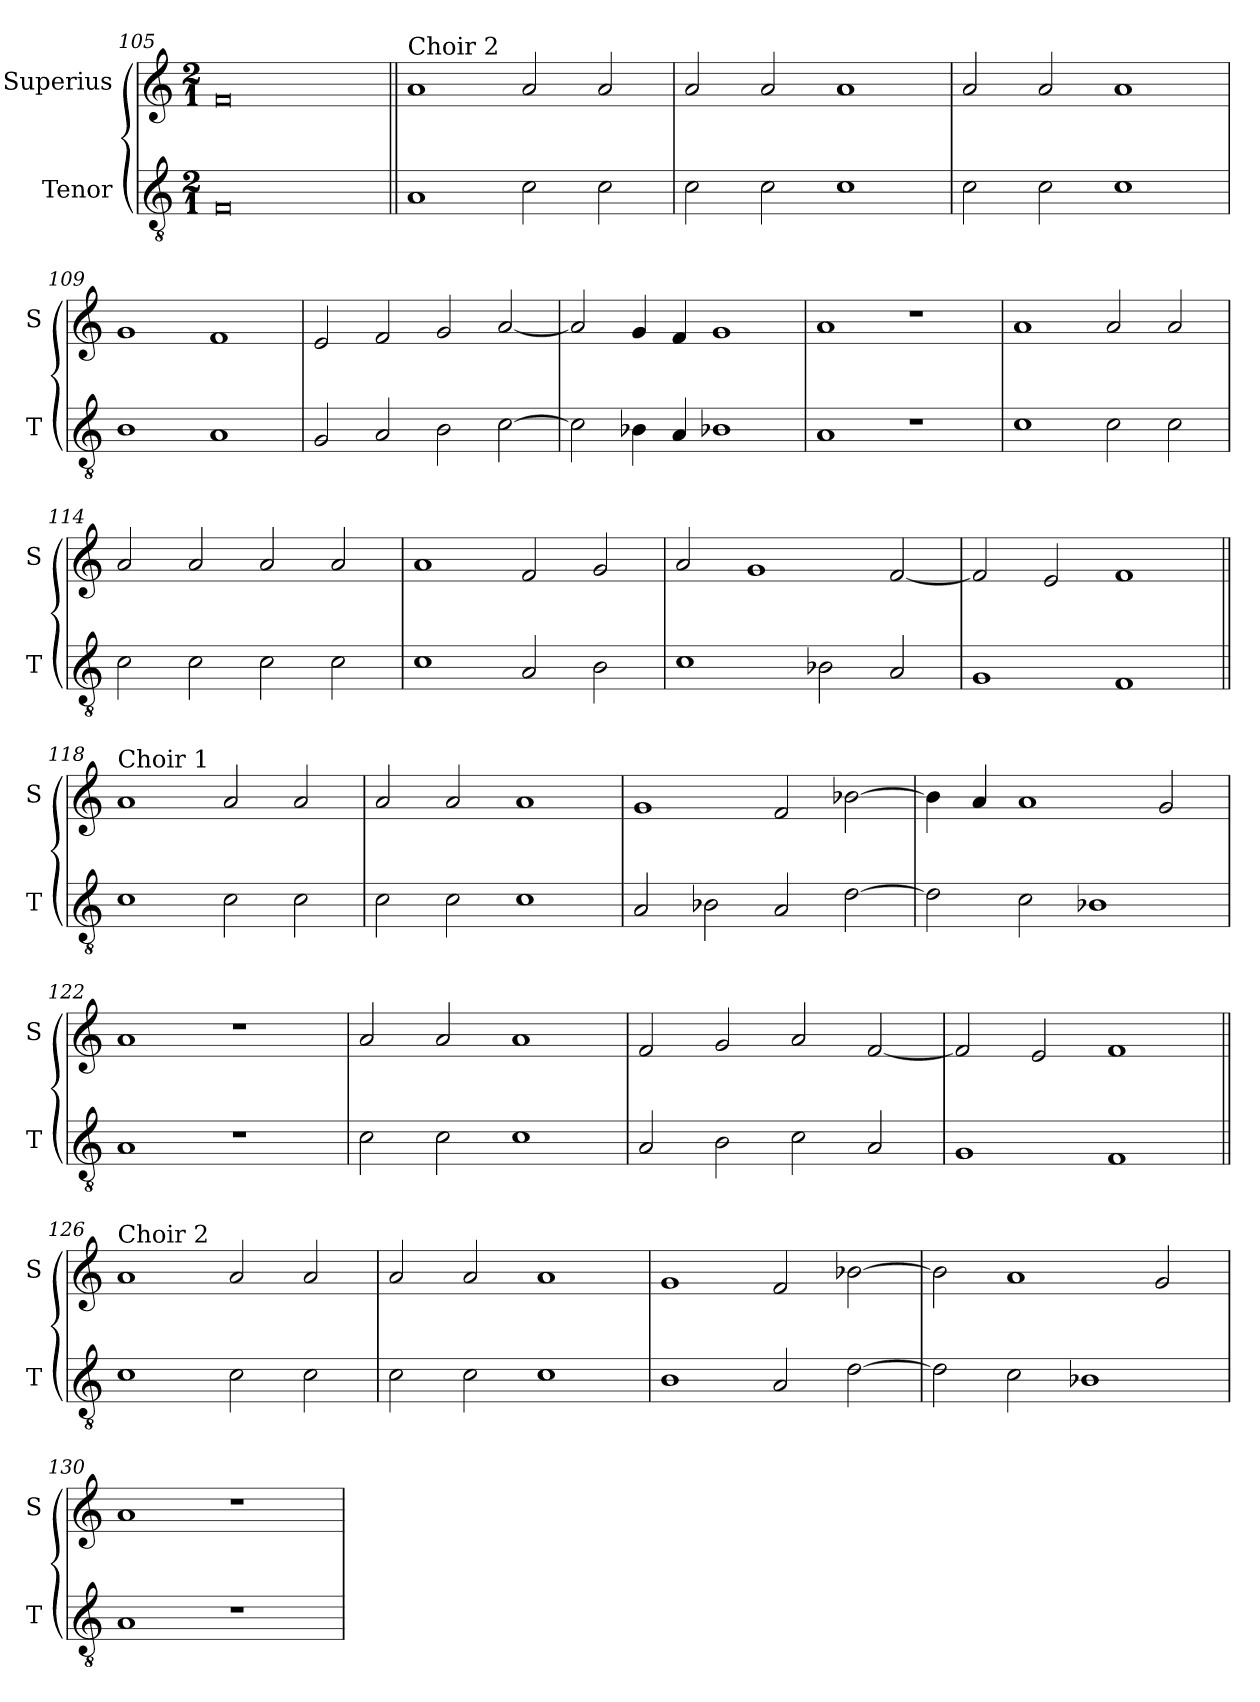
**kern	**kern
*part2	*part1
*staff2	*staff1
*I"Tenor	*I"Superius
*I'T	*I'S
*clefGv2	*clefG2
*k[]	*k[]
*M2/1	*M2/1
=105	=105
0F	0f
=106||	=106||
!	!LO:TX:a:t=Choir 2
1A	1a
2c\	2a/
2c\	2a/
=107	=107
2c\	2a/
2c\	2a/
1c	1a
=108	=108
2c\	2a/
2c\	2a/
1c	1a
=109	=109
1B	1g
1A	1f
=110	=110
2G/	2e/
2A/	2f/
2B\	2g/
[2c\	[2a/
=111	=111
2c\]	2a/]
4B-X\	4g/
4A/	4f/
1B-X	1g
=112	=112
1A	1a
1r	1r
=113	=113
1c	1a
2c\	2a/
2c\	2a/
=114	=114
2c\	2a/
2c\	2a/
2c\	2a/
2c\	2a/
=115	=115
1c	1a
2A/	2f/
2B\	2g/
=116	=116
1c	2a/
.	1g
2B-X\	.
2A/	[2f/
=117	=117
1G	2f/]
.	2e/
1F	1f
=118||	=118||
!	!LO:TX:a:t=Choir 1
1c	1a
2c\	2a/
2c\	2a/
=119	=119
2c\	2a/
2c\	2a/
1c	1a
=120	=120
2A/	1g
2B-X\	.
2A/	2f/
[2d\	[2b-X\
=121	=121
2d\]	4b-\]
.	4a/
2c\	1a
1B-X	.
.	2g/
=122	=122
1A	1a
1r	1r
=123	=123
2c\	2a/
2c\	2a/
1c	1a
=124	=124
2A/	2f/
2B\	2g/
2c\	2a/
2A/	[2f/
=125	=125
1G	2f/]
.	2e/
1F	1f
=126||	=126||
!	!LO:TX:a:t=Choir 2
1c	1a
2c\	2a/
2c\	2a/
=127	=127
2c\	2a/
2c\	2a/
1c	1a
=128	=128
1B	1g
2A/	2f/
[2d\	[2b-X\
=129	=129
2d\]	2b-\]
2c\	1a
1B-X	.
.	2g/
=130	=130
1A	1a
1r	1r
=	=
*-	*-
